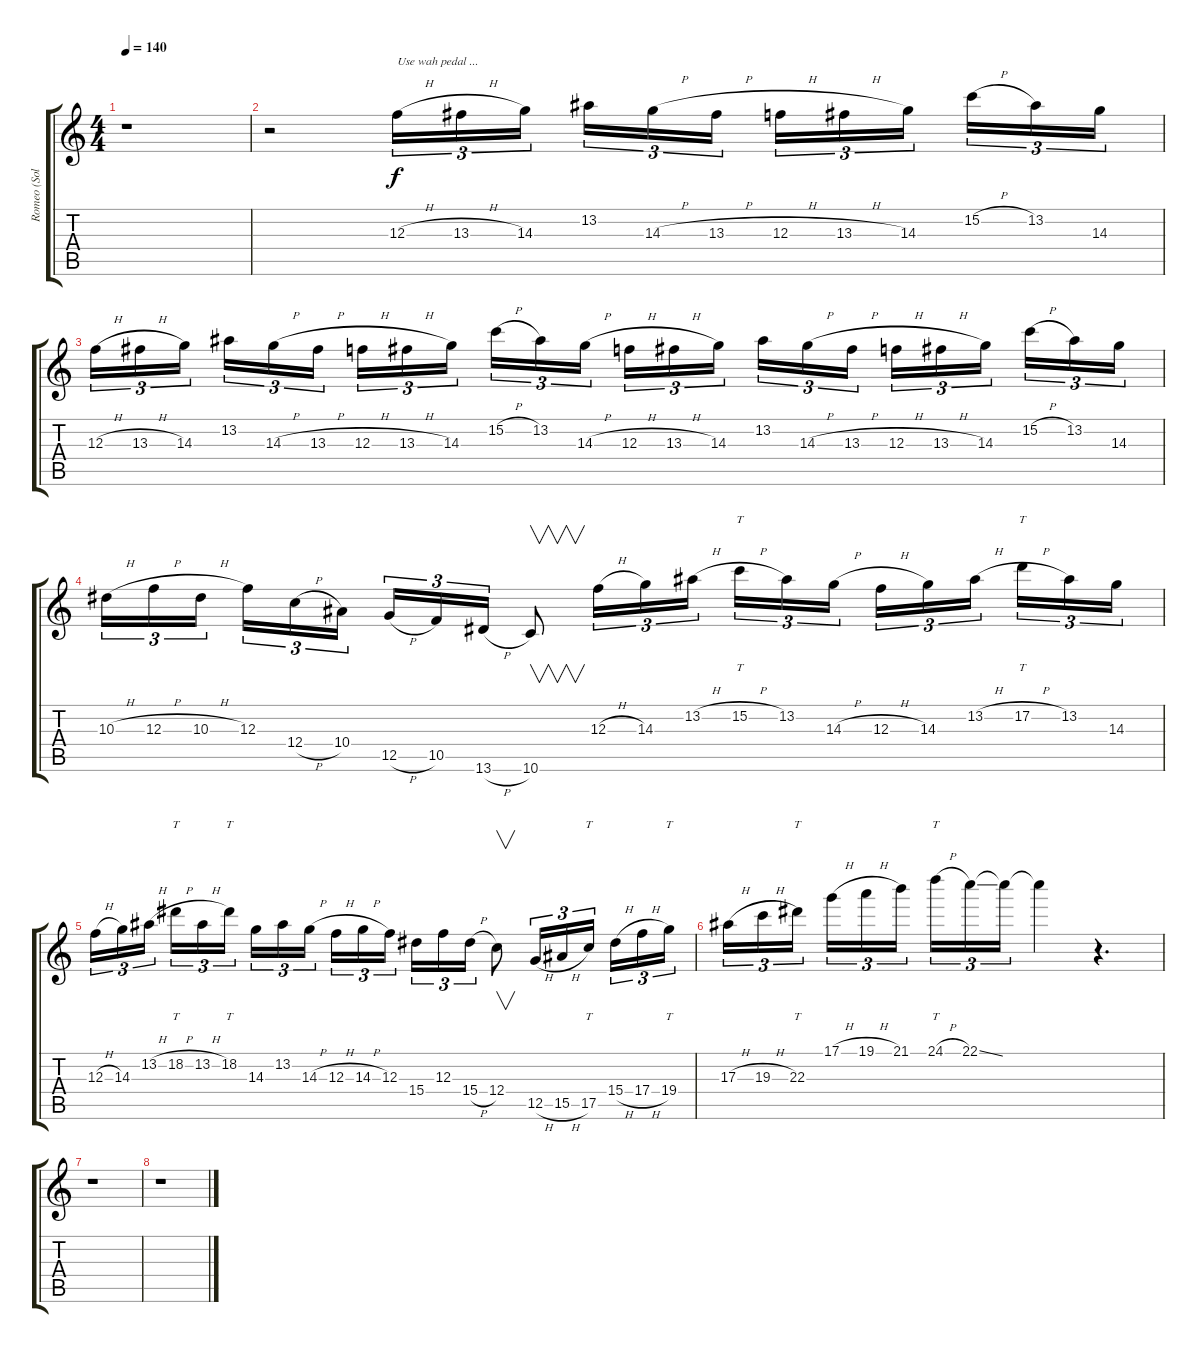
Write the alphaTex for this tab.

\track ("Romeo (Solos)" "Romeo (Sol") {instrument distortionguitar}
\staff {score tabs}
\tuning (D4 A3 F3 C3 G2 D2) {hide}
\ts (4 4)
\tempo 140
\clef g2
\ks c
r.1{dy f} |
r.2 12.3{h}.16{tu (3 2) txt "Use wah pedal ..."} 13.3{h}.16{tu (3 2)} 14.3.16{tu (3 2)} 13.2.16{tu (3 2)} 14.3{h}.16{tu (3 2)} 13.3{h}.16{tu (3 2)} 12.3{h}.16{tu (3 2)} 13.3{h}.16{tu (3 2)} 14.3.16{tu (3 2)} 15.2{h}.16{tu (3 2)} 13.2.16{tu (3 2)} 14.3.16{tu (3 2)} |
12.3{h}.16{tu (3 2)} 13.3{h}.16{tu (3 2)} 14.3.16{tu (3 2)} 13.2.16{tu (3 2)} 14.3{h}.16{tu (3 2)} 13.3{h}.16{tu (3 2)} 12.3{h}.16{tu (3 2)} 13.3{h}.16{tu (3 2)} 14.3.16{tu (3 2)} 15.2{h}.16{tu (3 2)} 13.2.16{tu (3 2)} 14.3{h}.16{tu (3 2)} 12.3{h}.16{tu (3 2)} 13.3{h}.16{tu (3 2)} 14.3.16{tu (3 2)} 13.2.16{tu (3 2)} 14.3{h}.16{tu (3 2)} 13.3{h}.16{tu (3 2)} 12.3{h}.16{tu (3 2)} 13.3{h}.16{tu (3 2)} 14.3.16{tu (3 2)} 15.2{h}.16{tu (3 2)} 13.2.16{tu (3 2)} 14.3.16{tu (3 2)} |
10.3{h}.16{tu (3 2)} 12.3{h}.16{tu (3 2)} 10.3{h}.16{tu (3 2)} 12.3.16{tu (3 2)} 12.4{h}.16{tu (3 2)} 10.4.16{tu (3 2)} 12.5{h}.16{tu (3 2)} 10.5.16{tu (3 2)} 13.6{h}.16{tu (3 2)} 10.6.8{v} 12.3{h}.16{tu (3 2)} 14.3.16{tu (3 2)} 13.2{h}.16{tu (3 2)} 15.2{h}.16{tt tu (3 2)} 13.2.16{tu (3 2)} 14.3{h}.16{tu (3 2)} 12.3{h}.16{tu (3 2)} 14.3.16{tu (3 2)} 13.2{h}.16{tu (3 2)} 17.2{h}.16{tt tu (3 2)} 13.2.16{tu (3 2)} 14.3.16{tu (3 2)} |
12.3{h}.16{tu (3 2)} 14.3.16{tu (3 2)} 13.2{h}.16{tu (3 2)} 18.2{h}.16{tt tu (3 2)} 13.2{h}.16{tu (3 2)} 18.2.16{tt tu (3 2)} 14.3.16{tu (3 2)} 13.2.16{tu (3 2)} 14.3{h}.16{tu (3 2)} 12.3{h}.16{tu (3 2)} 14.3{h}.16{tu (3 2)} 12.3.16{tu (3 2)} 15.4.16{tu (3 2)} 12.3.16{tu (3 2)} 15.4{h}.16{tu (3 2)} 12.4.8{v} 12.5{h}.16{tu (3 2)} 15.5{h}.16{tu (3 2)} 17.5.16{tt tu (3 2)} 15.4{h}.16{tu (3 2)} 17.4{h}.16{tu (3 2)} 19.4.16{tt tu (3 2)} |
17.3{h}.16{tu (3 2)} 19.3{h}.16{tu (3 2)} 22.3.16{tt tu (3 2)} 17.1{h}.16{tu (3 2)} 19.1{h}.16{tu (3 2)} 21.1.16{tu (3 2)} 24.1{h}.16{tt tu (3 2)} 22.1{ss}.16{tu (3 2)} 22.1{t}.16{tu (3 2)} 22.1{t}.4 r.4{d} |
r.1 |
r.1
